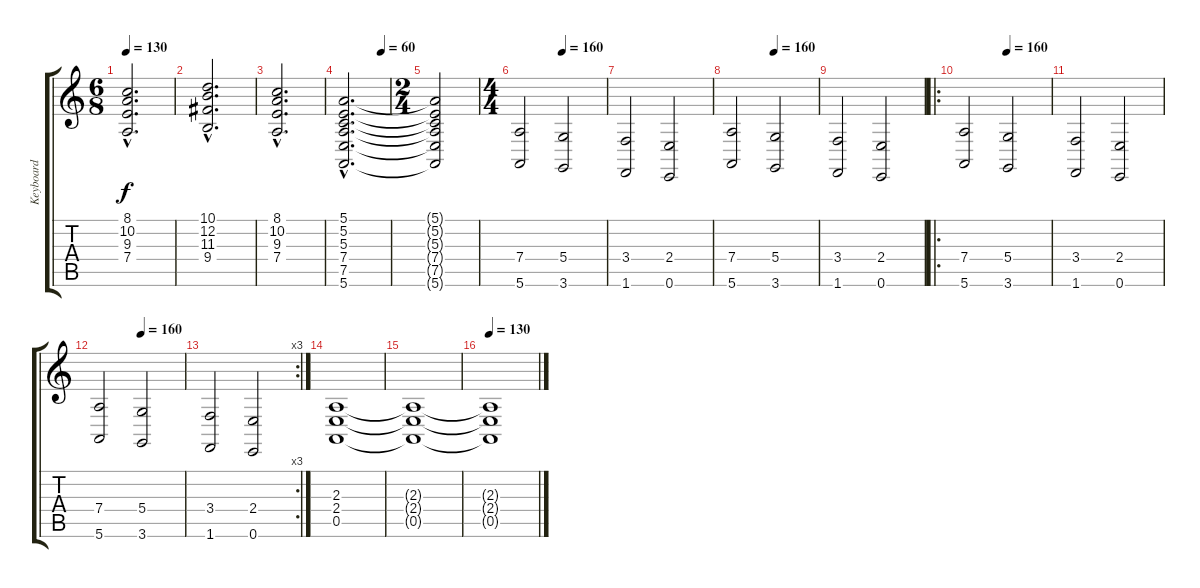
\track ("Keyboard" "Keyboard") {instrument stringensemble2}
\staff {score tabs}
\tuning (E4 B3 G3 D3 A2 E2) {hide}
\ts (6 8)
\tempo 130
\clef g2
\ks c
(8.1{hac} 10.2{hac} 9.3{hac} 7.4{hac}).2{d dy f} |
(10.1{hac} 12.2{hac} 11.3{hac} 9.4{hac}).2{d} |
(8.1{hac} 10.2{hac} 9.3{hac} 7.4{hac}).2{d} |
\tempo (60 0.8333333333333334)
(5.1{hac} 5.2{hac} 5.3{hac} 7.4{hac} 7.5{hac} 5.6{hac}).2{d} |
\ts (2 4)
(5.1{t} 5.2{t} 5.3{t} 7.4{t} 7.5{t} 5.6{t}).2 |
\ts (4 4)
\tempo (160 0.5)
(7.4 5.6).2 (5.4 3.6).2 |
(3.4 1.6).2 (2.4 0.6).2 |
\tempo (160 0.5)
(7.4 5.6).2 (5.4 3.6).2 |
(3.4 1.6).2 (2.4 0.6).2 |
\ro
\tempo (160 0.5)
(7.4 5.6).2 (5.4 3.6).2 |
(3.4 1.6).2 (2.4 0.6).2 |
\tempo (160 0.5)
(7.4 5.6).2 (5.4 3.6).2 |
\rc 3
(3.4 1.6).2 (2.4 0.6).2 |
(2.3 2.4 0.5).1 |
(2.3{t} 2.4{t} 0.5{t}).1 |
\tempo 130
(2.3{t} 2.4{t} 0.5{t}).1
